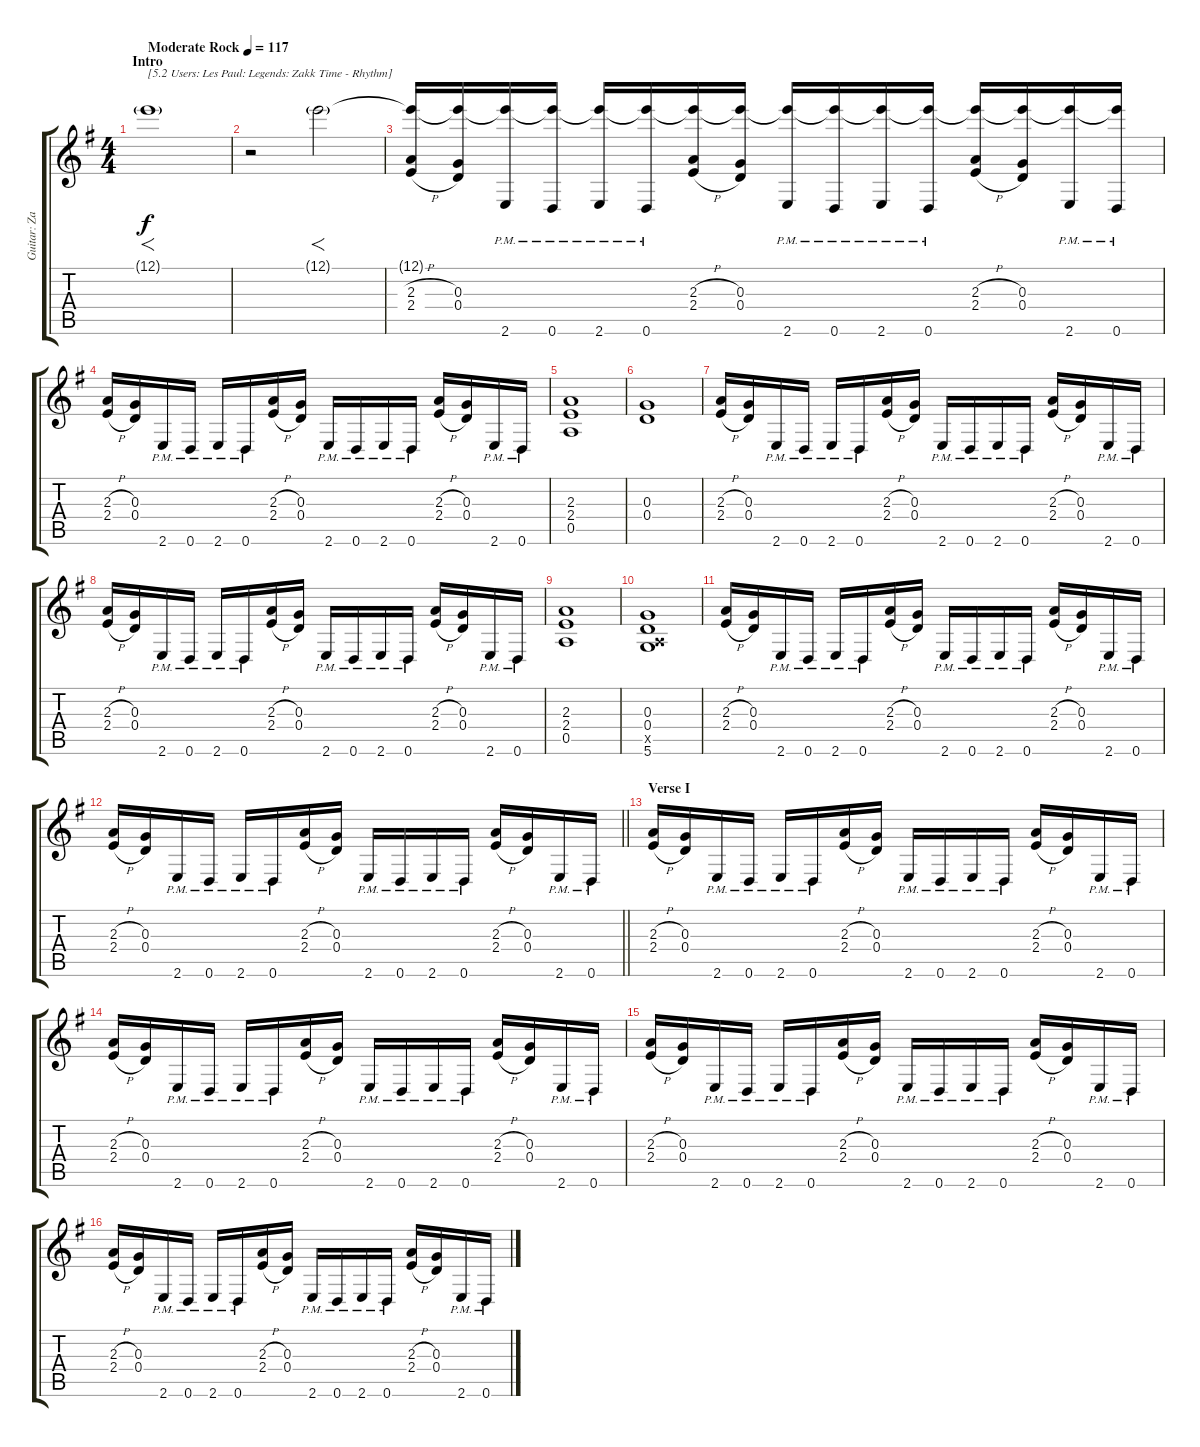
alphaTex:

\track ("Guitar: Zakk" "Guitar: Za") {instrument distortionguitar}
\staff {score tabs}
\tuning (E4 B3 G3 D3 A2 D2) {hide}
\ts (4 4)
\section ("" "Intro")
\tempo (117 "Moderate Rock")
\clef g2
\ks g
12.1{g}.1{f txt "[5.2 Users: Les Paul: Legends: Zakk Time - Rhythm]" dy f instrument distortionguitar} |
r.2 12.1{g}.2{f} |
(12.1{t} 2.3{h} 2.4{h}).16 (12.1{t} 0.3 0.4).16 (12.1{t} 2.6{pm}).16 (12.1{t} 0.6{pm}).16 (12.1{t} 2.6{pm}).16 (12.1{t} 0.6{pm}).16 (12.1{t} 2.3{h} 2.4{h}).16 (12.1{t} 0.3 0.4).16 (12.1{t} 2.6{pm}).16 (12.1{t} 0.6{pm}).16 (12.1{t} 2.6{pm}).16 (12.1{t} 0.6{pm}).16 (12.1{t} 2.3{h} 2.4{h}).16 (12.1{t} 0.3 0.4).16 (12.1{t} 2.6{pm}).16 (12.1{t} 0.6{pm}).16 |
(2.3{h} 2.4{h}).16 (0.3 0.4).16 2.6{pm}.16 0.6{pm}.16 2.6{pm}.16 0.6{pm}.16 (2.3{h} 2.4{h}).16 (0.3 0.4).16 2.6{pm}.16 0.6{pm}.16 2.6{pm}.16 0.6{pm}.16 (2.3{h} 2.4{h}).16 (0.3 0.4).16 2.6{pm}.16 0.6{pm}.16 |
(2.3 2.4 0.5).1 |
(0.3 0.4).1 |
(2.3{h} 2.4{h}).16 (0.3 0.4).16 2.6{pm}.16 0.6{pm}.16 2.6{pm}.16 0.6{pm}.16 (2.3{h} 2.4{h}).16 (0.3 0.4).16 2.6{pm}.16 0.6{pm}.16 2.6{pm}.16 0.6{pm}.16 (2.3{h} 2.4{h}).16 (0.3 0.4).16 2.6{pm}.16 0.6{pm}.16 |
(2.3{h} 2.4{h}).16 (0.3 0.4).16 2.6{pm}.16 0.6{pm}.16 2.6{pm}.16 0.6{pm}.16 (2.3{h} 2.4{h}).16 (0.3 0.4).16 2.6{pm}.16 0.6{pm}.16 2.6{pm}.16 0.6{pm}.16 (2.3{h} 2.4{h}).16 (0.3 0.4).16 2.6{pm}.16 0.6{pm}.16 |
(2.3 2.4 0.5).1 |
(0.3 0.4 0.5{x} 5.6).1 |
(2.3{h} 2.4{h}).16 (0.3 0.4).16 2.6{pm}.16 0.6{pm}.16 2.6{pm}.16 0.6{pm}.16 (2.3{h} 2.4{h}).16 (0.3 0.4).16 2.6{pm}.16 0.6{pm}.16 2.6{pm}.16 0.6{pm}.16 (2.3{h} 2.4{h}).16 (0.3 0.4).16 2.6{pm}.16 0.6{pm}.16 |
\barLineRight lightlight
(2.3{h} 2.4{h}).16 (0.3 0.4).16 2.6{pm}.16 0.6{pm}.16 2.6{pm}.16 0.6{pm}.16 (2.3{h} 2.4{h}).16 (0.3 0.4).16 2.6{pm}.16 0.6{pm}.16 2.6{pm}.16 0.6{pm}.16 (2.3{h} 2.4{h}).16 (0.3 0.4).16 2.6{pm}.16 0.6{pm}.16 |
\section ("" "Verse I")
(2.3{h} 2.4{h}).16 (0.3 0.4).16 2.6{pm}.16 0.6{pm}.16 2.6{pm}.16 0.6{pm}.16 (2.3{h} 2.4{h}).16 (0.3 0.4).16 2.6{pm}.16 0.6{pm}.16 2.6{pm}.16 0.6{pm}.16 (2.3{h} 2.4{h}).16 (0.3 0.4).16 2.6{pm}.16 0.6{pm}.16 |
(2.3{h} 2.4{h}).16 (0.3 0.4).16 2.6{pm}.16 0.6{pm}.16 2.6{pm}.16 0.6{pm}.16 (2.3{h} 2.4{h}).16 (0.3 0.4).16 2.6{pm}.16 0.6{pm}.16 2.6{pm}.16 0.6{pm}.16 (2.3{h} 2.4{h}).16 (0.3 0.4).16 2.6{pm}.16 0.6{pm}.16 |
(2.3{h} 2.4{h}).16 (0.3 0.4).16 2.6{pm}.16 0.6{pm}.16 2.6{pm}.16 0.6{pm}.16 (2.3{h} 2.4{h}).16 (0.3 0.4).16 2.6{pm}.16 0.6{pm}.16 2.6{pm}.16 0.6{pm}.16 (2.3{h} 2.4{h}).16 (0.3 0.4).16 2.6{pm}.16 0.6{pm}.16 |
(2.3{h} 2.4{h}).16 (0.3 0.4).16 2.6{pm}.16 0.6{pm}.16 2.6{pm}.16 0.6{pm}.16 (2.3{h} 2.4{h}).16 (0.3 0.4).16 2.6{pm}.16 0.6{pm}.16 2.6{pm}.16 0.6{pm}.16 (2.3{h} 2.4{h}).16 (0.3 0.4).16 2.6{pm}.16 0.6{pm}.16
